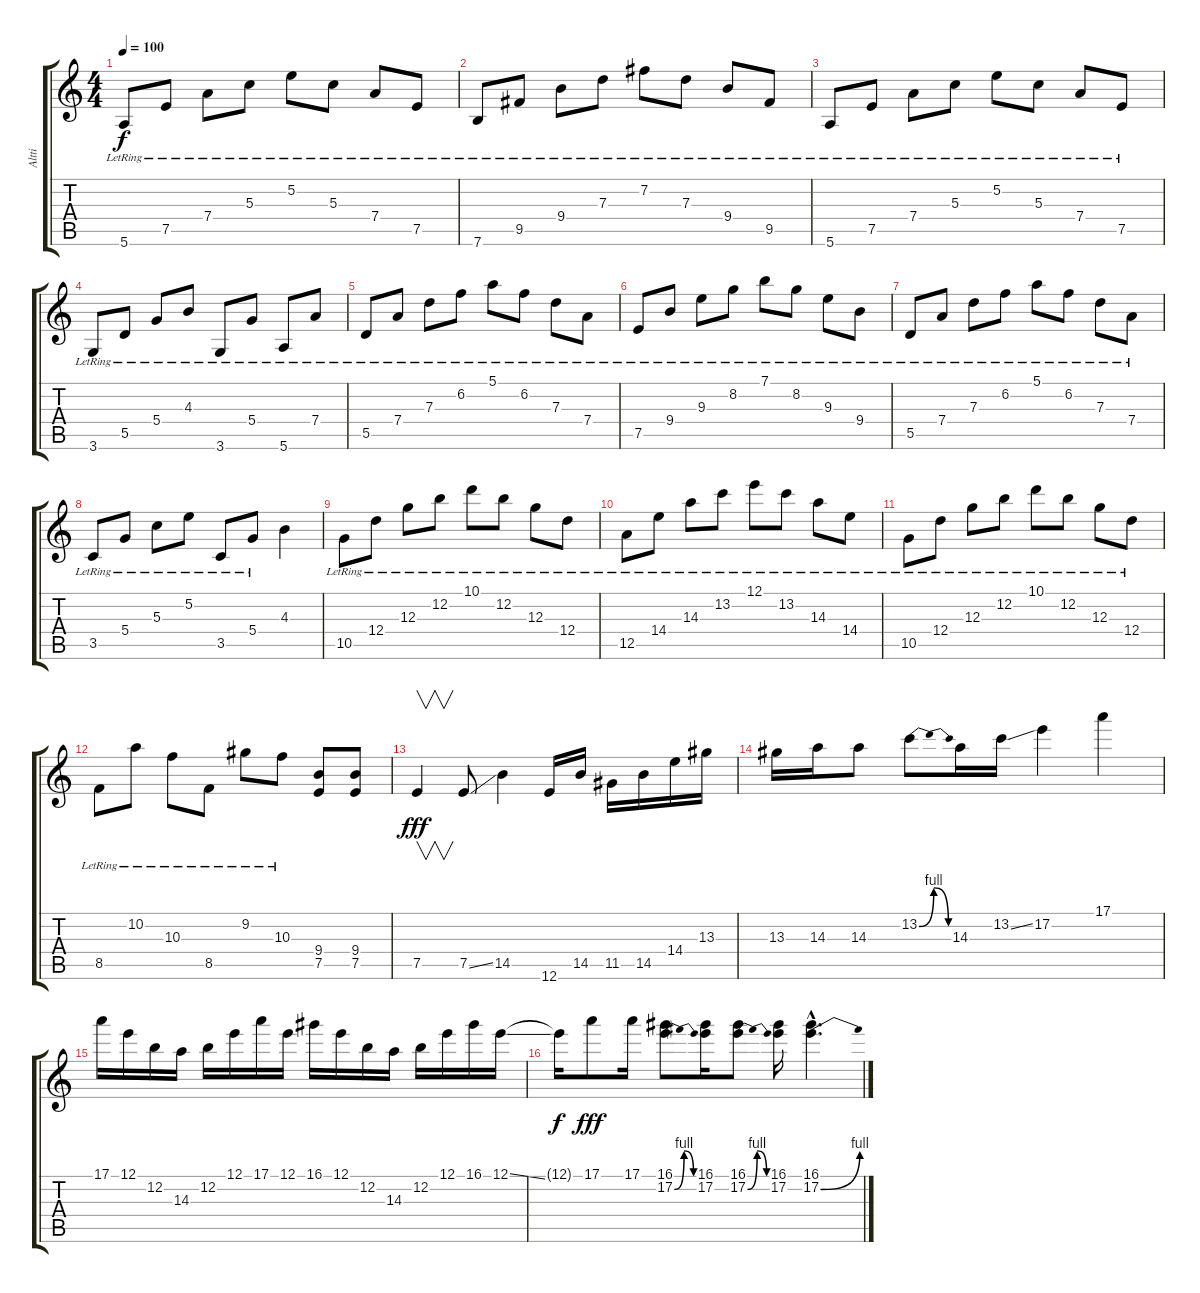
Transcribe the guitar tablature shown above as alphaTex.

\track ("Altti" "Altti") {instrument acousticguitarnylon}
\staff {score tabs}
\tuning (E4 B3 G3 D3 A2 E2) {hide}
\ts (4 4)
\tempo 100
\clef g2
\ks c
5.6{lr}.8{dy f} 7.5{lr}.8 7.4{lr}.8 5.3{lr}.8 5.2{lr}.8 5.3{lr}.8 7.4{lr}.8 7.5{lr}.8 |
7.6{lr}.8 9.5{lr}.8 9.4{lr}.8 7.3{lr}.8 7.2{lr}.8 7.3{lr}.8 9.4{lr}.8 9.5{lr}.8 |
5.6{lr}.8 7.5{lr}.8 7.4{lr}.8 5.3{lr}.8 5.2{lr}.8 5.3{lr}.8 7.4{lr}.8 7.5{lr}.8 |
3.6{lr}.8 5.5{lr}.8 5.4{lr}.8 4.3{lr}.8 3.6{lr}.8 5.4{lr}.8 5.6{lr}.8 7.4{lr}.8 |
5.5{lr}.8 7.4{lr}.8 7.3{lr}.8 6.2{lr}.8 5.1{lr}.8 6.2{lr}.8 7.3{lr}.8 7.4{lr}.8 |
7.5{lr}.8 9.4{lr}.8 9.3{lr}.8 8.2{lr}.8 7.1{lr}.8 8.2{lr}.8 9.3{lr}.8 9.4{lr}.8 |
5.5{lr}.8 7.4{lr}.8 7.3{lr}.8 6.2{lr}.8 5.1{lr}.8 6.2{lr}.8 7.3{lr}.8 7.4{lr}.8 |
3.5{lr}.8 5.4{lr}.8 5.3{lr}.8 5.2{lr}.8 3.5{lr}.8 5.4{lr}.8 4.3.4 |
10.5{lr}.8 12.4{lr}.8 12.3{lr}.8 12.2{lr}.8 10.1{lr}.8 12.2{lr}.8 12.3{lr}.8 12.4{lr}.8 |
12.5{lr}.8 14.4{lr}.8 14.3{lr}.8 13.2{lr}.8 12.1{lr}.8 13.2{lr}.8 14.3{lr}.8 14.4{lr}.8 |
10.5{lr}.8 12.4{lr}.8 12.3{lr}.8 12.2{lr}.8 10.1{lr}.8 12.2{lr}.8 12.3{lr}.8 12.4{lr}.8 |
8.5{lr}.8 10.2{lr}.8 10.3{lr}.8 8.5{lr}.8 9.2{lr}.8 10.3{lr}.8 (9.4 7.5).8 (9.4 7.5).8 |
7.5.4{v dy fff} 7.5{ss}.8 14.5.4 12.6.16 14.5.16 11.5.16 14.5.16 14.4.16 13.3.16 |
13.3.16 14.3.16 14.3.8 13.2{be (bendrelease 0 0 30 4 30 4 60 0)}.8 14.3.16 13.2{ss}.16 17.2.4 17.1.4 |
17.1.16 12.1.16 12.2.16 14.3.16 12.2.16 12.1.16 17.1.16 12.1.16 16.1.16 12.1.16 12.2.16 14.3.16 12.2.16 12.1.16 16.1.16 12.1{ss}.16 |
12.1{t}.16{dy f} 17.1.8{dy fff} 17.1.16 (16.1 17.2{be (bendrelease 0 0 30 4 30 4 60 0)}).8 (16.1 17.2).16 (16.1 17.2{be (bendrelease 0 0 30 4 30 4 60 0)}).8 (16.1 17.2).16 (16.1{hac} 17.2{be (bend 0 0 60 4) hac}).4{d}
